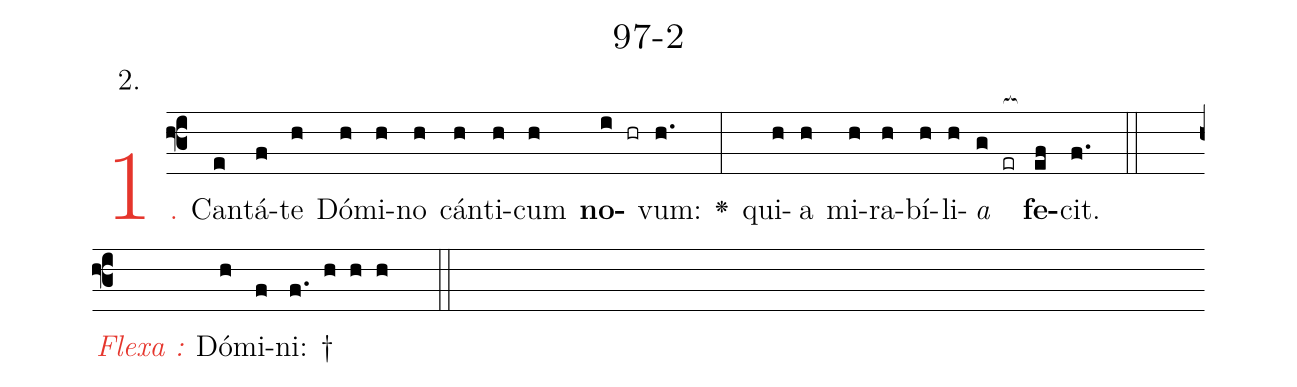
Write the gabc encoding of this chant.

name: 97-2;
annotation: 2.;
%%
(f3)<c>1.</c> Can(e)tá(f)te(h) Dó(h)mi(h)no(h) cán(h)ti(h)cum(h) <b>no</b>(i hr)vum:(h.) <v>\greheightstar</v>(:) qui(h)a(h) mi(h)ra(h)bí(h)li(h)<i>a</i>(g er[ocb:1{]) <b>fe</b>(ef[ocb:0}])cit.(f.) ( ::  )
<i><c>Flexa :</c></i>(   )  Dó(h)mi(f)ni: †(f. h h h  ::)

%E(h) u(h) o(h) u(g) a(ef) e.(f.) (::)
